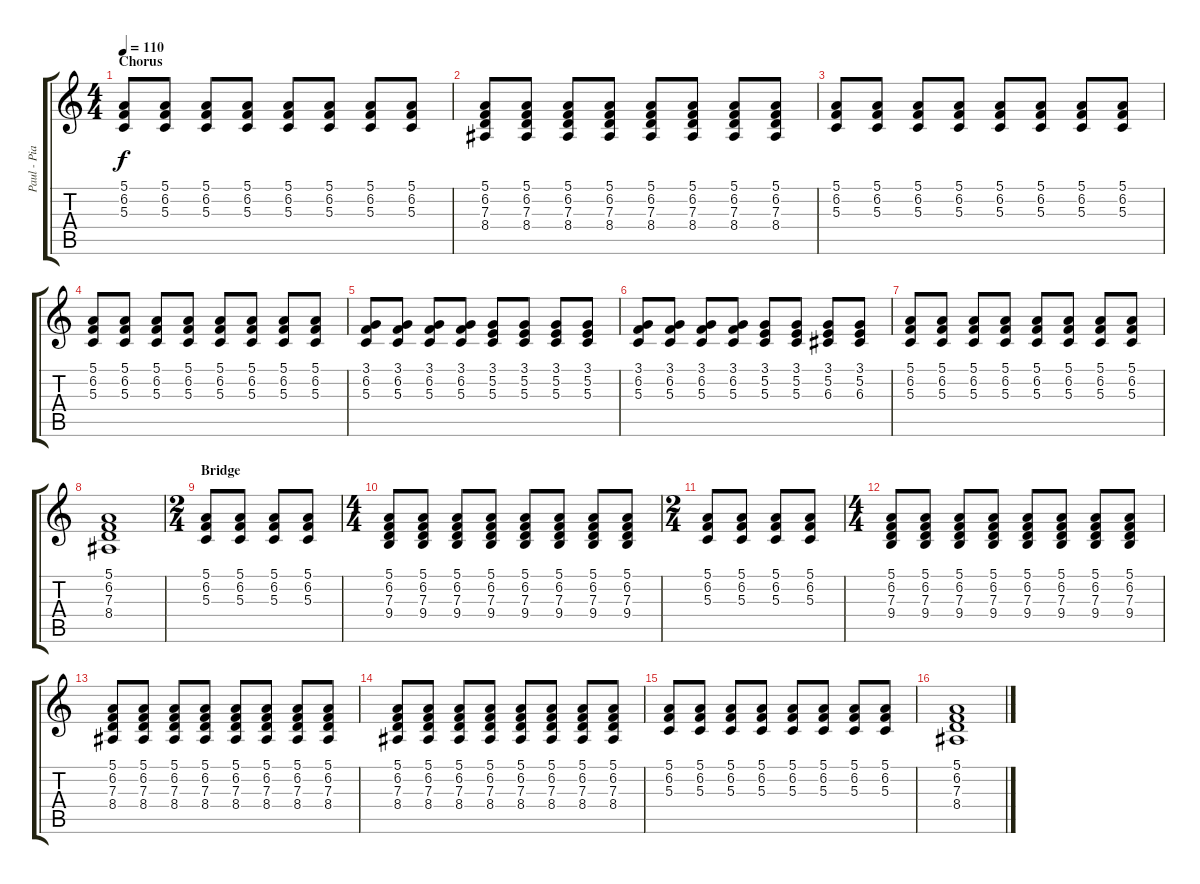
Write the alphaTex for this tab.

\track ("Paul - Piano" "Paul - Pia") {instrument acousticgrandpiano}
\staff {score tabs}
\tuning (E4 B3 G3 D3 A2 E2) {hide}
\ts (4 4)
\section ("" "Chorus")
\tempo 110
\clef g2
\ks c
(5.1 6.2 5.3).8{dy f} (5.1 6.2 5.3).8 (5.1 6.2 5.3).8 (5.1 6.2 5.3).8 (5.1 6.2 5.3).8 (5.1 6.2 5.3).8 (5.1 6.2 5.3).8 (5.1 6.2 5.3).8 |
(5.1 6.2 7.3 8.4).8 (5.1 6.2 7.3 8.4).8 (5.1 6.2 7.3 8.4).8 (5.1 6.2 7.3 8.4).8 (5.1 6.2 7.3 8.4).8 (5.1 6.2 7.3 8.4).8 (5.1 6.2 7.3 8.4).8 (5.1 6.2 7.3 8.4).8 |
(5.1 6.2 5.3).8 (5.1 6.2 5.3).8 (5.1 6.2 5.3).8 (5.1 6.2 5.3).8 (5.1 6.2 5.3).8 (5.1 6.2 5.3).8 (5.1 6.2 5.3).8 (5.1 6.2 5.3).8 |
(5.1 6.2 5.3).8 (5.1 6.2 5.3).8 (5.1 6.2 5.3).8 (5.1 6.2 5.3).8 (5.1 6.2 5.3).8 (5.1 6.2 5.3).8 (5.1 6.2 5.3).8 (5.1 6.2 5.3).8 |
(3.1 6.2 5.3).8 (3.1 6.2 5.3).8 (3.1 6.2 5.3).8 (3.1 6.2 5.3).8 (3.1 5.2 5.3).8 (3.1 5.2 5.3).8 (3.1 5.2 5.3).8 (3.1 5.2 5.3).8 |
(3.1 6.2 5.3).8 (3.1 6.2 5.3).8 (3.1 6.2 5.3).8 (3.1 6.2 5.3).8 (3.1 5.2 5.3).8 (3.1 5.2 5.3).8 (3.1 5.2 6.3).8 (3.1 5.2 6.3).8 |
(5.1 6.2 5.3).8 (5.1 6.2 5.3).8 (5.1 6.2 5.3).8 (5.1 6.2 5.3).8 (5.1 6.2 5.3).8 (5.1 6.2 5.3).8 (5.1 6.2 5.3).8 (5.1 6.2 5.3).8 |
(5.1 6.2 7.3 8.4).1 |
\ts (2 4)
\section ("" "Bridge")
(5.1 6.2 5.3).8 (5.1 6.2 5.3).8 (5.1 6.2 5.3).8 (5.1 6.2 5.3).8 |
\ts (4 4)
(5.1 6.2 7.3 9.4).8 (5.1 6.2 7.3 9.4).8 (5.1 6.2 7.3 9.4).8 (5.1 6.2 7.3 9.4).8 (5.1 6.2 7.3 9.4).8 (5.1 6.2 7.3 9.4).8 (5.1 6.2 7.3 9.4).8 (5.1 6.2 7.3 9.4).8 |
\ts (2 4)
(5.1 6.2 5.3).8 (5.1 6.2 5.3).8 (5.1 6.2 5.3).8 (5.1 6.2 5.3).8 |
\ts (4 4)
(5.1 6.2 7.3 9.4).8 (5.1 6.2 7.3 9.4).8 (5.1 6.2 7.3 9.4).8 (5.1 6.2 7.3 9.4).8 (5.1 6.2 7.3 9.4).8 (5.1 6.2 7.3 9.4).8 (5.1 6.2 7.3 9.4).8 (5.1 6.2 7.3 9.4).8 |
(5.1 6.2 7.3 8.4).8 (5.1 6.2 7.3 8.4).8 (5.1 6.2 7.3 8.4).8 (5.1 6.2 7.3 8.4).8 (5.1 6.2 7.3 8.4).8 (5.1 6.2 7.3 8.4).8 (5.1 6.2 7.3 8.4).8 (5.1 6.2 7.3 8.4).8 |
(5.1 6.2 7.3 8.4).8 (5.1 6.2 7.3 8.4).8 (5.1 6.2 7.3 8.4).8 (5.1 6.2 7.3 8.4).8 (5.1 6.2 7.3 8.4).8 (5.1 6.2 7.3 8.4).8 (5.1 6.2 7.3 8.4).8 (5.1 6.2 7.3 8.4).8 |
(5.1 6.2 5.3).8 (5.1 6.2 5.3).8 (5.1 6.2 5.3).8 (5.1 6.2 5.3).8 (5.1 6.2 5.3).8 (5.1 6.2 5.3).8 (5.1 6.2 5.3).8 (5.1 6.2 5.3).8 |
(5.1 6.2 7.3 8.4).1
